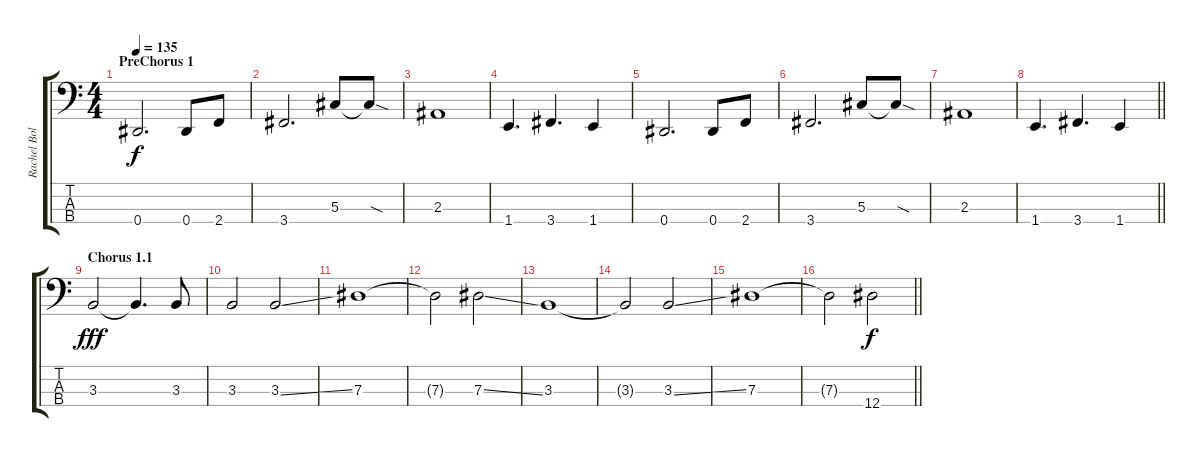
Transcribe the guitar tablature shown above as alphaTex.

\track ("Rachel Bolan" "Rachel Bol") {instrument electricbassfinger}
\staff {score tabs}
\tuning (Gb2 Db2 Ab1 Eb1) {hide}
\ts (4 4)
\section ("" "PreChorus 1")
\tempo 135
\clef f4
\ks c
0.4.2{d dy f} 0.4.8 2.4.8 |
3.4.2{d} 5.3.8 5.3{sod t}.8 |
2.3.1 |
1.4.4{d} 3.4.4{d} 1.4.4 |
0.4.2{d} 0.4.8 2.4.8 |
3.4.2{d} 5.3.8 5.3{sod t}.8 |
2.3.1 |
\barLineRight lightlight
1.4.4{d} 3.4.4{d} 1.4.4 |
\section ("" "Chorus 1.1")
3.3.2{dy fff} 3.3{t}.4{d} 3.3.8 |
3.3.2 3.3{ss}.2 |
7.3.1 |
7.3{t}.2 7.3{ss}.2 |
3.3.1 |
3.3{t}.2 3.3{ss}.2 |
7.3.1 |
\barLineRight lightlight
7.3{t}.2 12.4{ss}.2{dy f}
